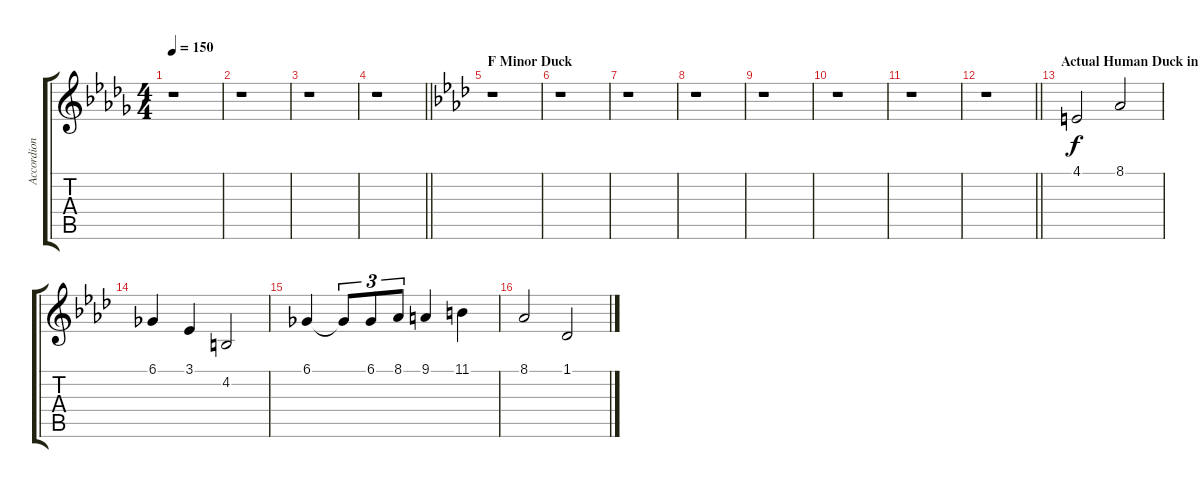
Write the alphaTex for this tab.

\track ("Accordion" "Accordion") {instrument accordion}
\staff {score tabs}
\tuning (C4 G3 Eb3 Bb2 F2 C2) {hide}
\ts (4 4)
\tempo 150
\clef g2
\ks bbminor
r.1{dy f} |
r.1 |
r.1 |
\barLineRight lightlight
r.1 |
\section ("" "F Minor Duck")
\ks fminor
r.1 |
r.1 |
r.1 |
r.1 |
r.1 |
r.1 |
r.1 |
\barLineRight lightlight
r.1 |
\section ("" "Actual Human Duck in F Sauce")
4.1.2 8.1.2 |
6.1.4 3.1.4 4.2.2 |
6.1.4 6.1{t}.8{tu (3 2)} 6.1.8{tu (3 2)} 8.1.8{tu (3 2)} 9.1.4 11.1.4 |
8.1.2 1.1.2
